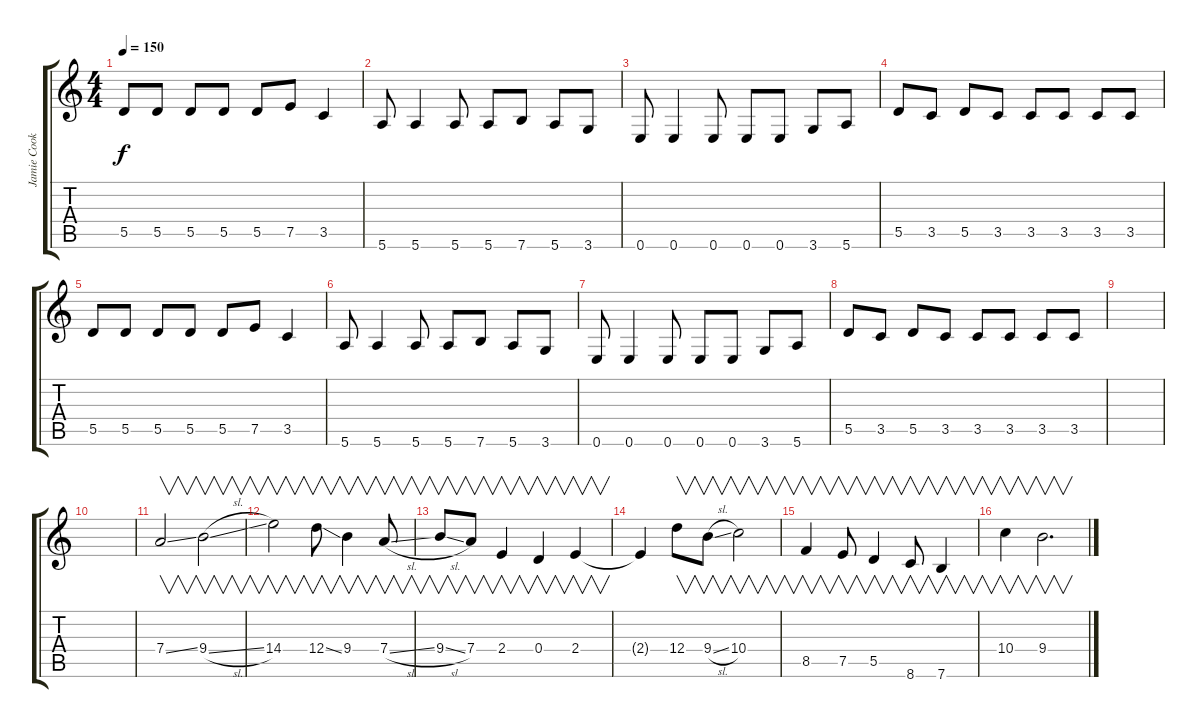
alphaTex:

\track ("Jamie Cook" "Jamie Cook") {instrument overdrivenguitar}
\staff {score tabs}
\tuning (E4 B3 G3 D3 A2 E2) {hide}
\ts (4 4)
\tempo 150
\clef g2
\ks c
5.5.8{dy f} 5.5.8 5.5.8 5.5.8 5.5.8 7.5.8 3.5.4 |
5.6.8 5.6.4 5.6.8 5.6.8 7.6.8 5.6.8 3.6.8 |
0.6.8 0.6.4 0.6.8 0.6.8 0.6.8 3.6.8 5.6.8 |
5.5.8 3.5.8 5.5.8 3.5.8 3.5.8 3.5.8 3.5.8 3.5.8 |
5.5.8 5.5.8 5.5.8 5.5.8 5.5.8 7.5.8 3.5.4 |
5.6.8 5.6.4 5.6.8 5.6.8 7.6.8 5.6.8 3.6.8 |
0.6.8 0.6.4 0.6.8 0.6.8 0.6.8 3.6.8 5.6.8 |
5.5.8 3.5.8 5.5.8 3.5.8 3.5.8 3.5.8 3.5.8 3.5.8 |
|
|
7.4{ss}.2{v volume 16 instrument overdrivenguitar} 9.4{sl}.2{v} |
14.4.2{v} 12.4{ss}.8{v} 9.4.4{v} 7.4{sl}.8{v} |
9.4{sl}.8{v} 7.4.8{v} 2.4.4{v} 0.4.4{v} 2.4.4{v} |
2.4{t}.4 12.4.8{v} 9.4{sl}.8{v} 10.4.2{v} |
8.5.4{v} 7.5.8{v} 5.5.4{v} 8.6.8{v} 7.6.4{v} |
10.4.4{v} 9.4.2{v d}
